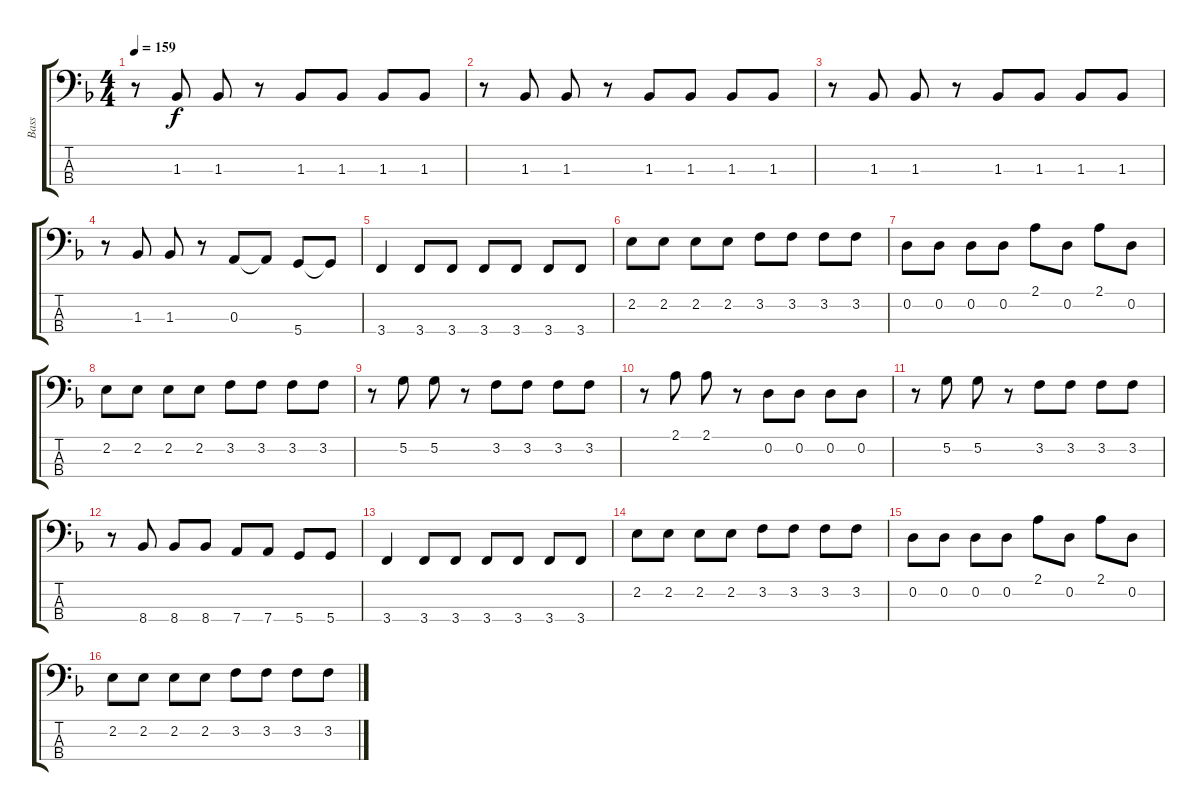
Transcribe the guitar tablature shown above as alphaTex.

\track ("Bass" "Bass") {instrument electricbassfinger}
\staff {score tabs}
\tuning (G2 D2 A1 D1) {hide}
\ts (4 4)
\tempo 159
\clef f4
\ks f
r.8{dy f} 1.3.8 1.3.8 r.8 1.3.8 1.3.8 1.3.8 1.3.8 |
r.8 1.3.8 1.3.8 r.8 1.3.8 1.3.8 1.3.8 1.3.8 |
r.8 1.3.8 1.3.8 r.8 1.3.8 1.3.8 1.3.8 1.3.8 |
r.8 1.3.8 1.3.8 r.8 0.3.8 0.3{t}.8 5.4.8 5.4{t}.8 |
3.4.4 3.4.8 3.4.8 3.4.8 3.4.8 3.4.8 3.4.8 |
2.2.8 2.2.8 2.2.8 2.2.8 3.2.8 3.2.8 3.2.8 3.2.8 |
0.2.8 0.2.8 0.2.8 0.2.8 2.1.8 0.2.8 2.1.8 0.2.8 |
2.2.8 2.2.8 2.2.8 2.2.8 3.2.8 3.2.8 3.2.8 3.2.8 |
r.8 5.2.8 5.2.8 r.8 3.2.8 3.2.8 3.2.8 3.2.8 |
r.8 2.1.8 2.1.8 r.8 0.2.8 0.2.8 0.2.8 0.2.8 |
r.8 5.2.8 5.2.8 r.8 3.2.8 3.2.8 3.2.8 3.2.8 |
r.8 8.4.8 8.4.8 8.4.8 7.4.8 7.4.8 5.4.8 5.4.8 |
3.4.4 3.4.8 3.4.8 3.4.8 3.4.8 3.4.8 3.4.8 |
2.2.8 2.2.8 2.2.8 2.2.8 3.2.8 3.2.8 3.2.8 3.2.8 |
0.2.8 0.2.8 0.2.8 0.2.8 2.1.8 0.2.8 2.1.8 0.2.8 |
2.2.8 2.2.8 2.2.8 2.2.8 3.2.8 3.2.8 3.2.8 3.2.8
